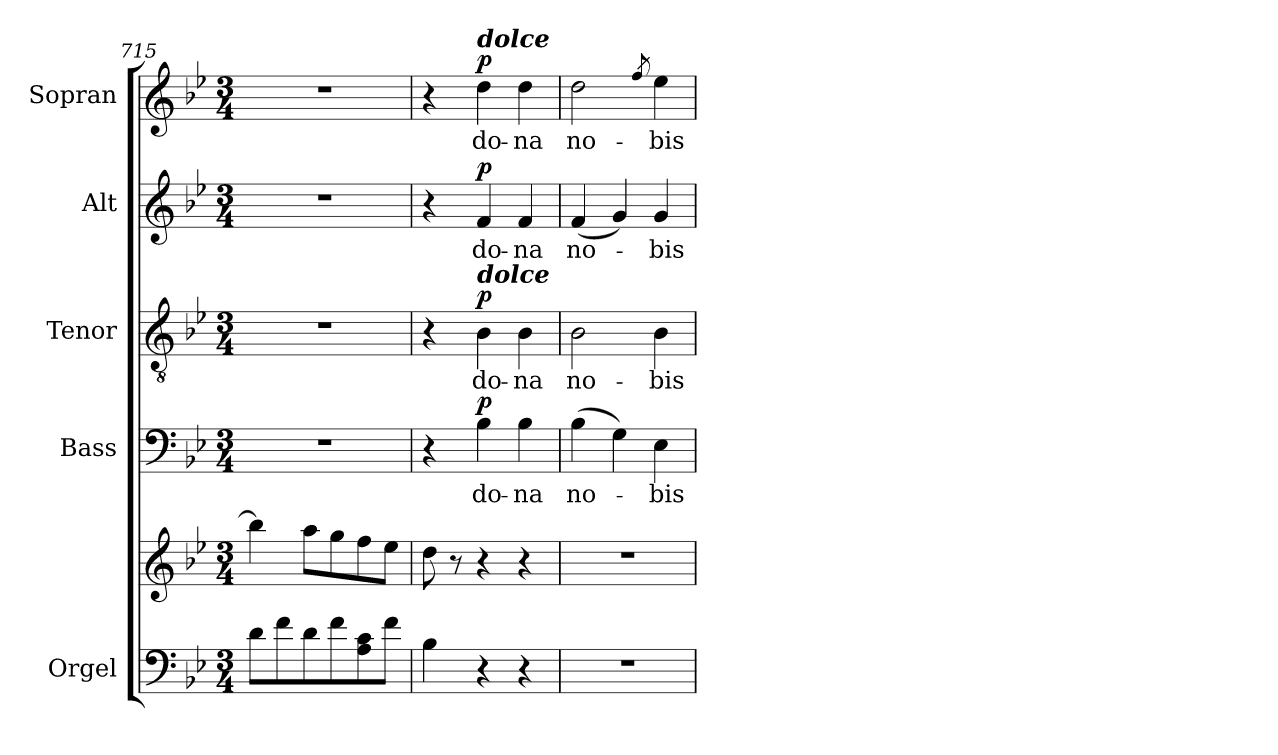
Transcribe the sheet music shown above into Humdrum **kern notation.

**kern	**kern	**kern	**text	**dynam	**kern	**text	**dynam	**kern	**text	**dynam	**kern	**text	**dynam
*part5	*part5	*part4	*part4	*part4	*part3	*part3	*part3	*part2	*part2	*part2	*part1	*part1	*part1
*staff6	*staff5	*staff4	*staff4	*staff4	*staff3	*staff3	*staff3	*staff2	*staff2	*staff2	*staff1	*staff1	*staff1
*I"Orgel	*	*I"Bass	*	*	*I"Tenor	*	*	*I"Alt	*	*	*I"Sopran	*	*
*I'Org.	*	*I'B.	*	*	*I'T.	*	*	*I'A.	*	*	*I'S.	*	*
*clefF4	*clefG2	*clefF4	*	*	*clefGv2	*	*	*clefG2	*	*	*clefG2	*	*
*k[b-e-]	*k[b-e-]	*k[b-e-]	*	*	*k[b-e-]	*	*	*k[b-e-]	*	*	*k[b-e-]	*	*
*B-:	*B-:	*B-:	*	*	*B-:	*	*	*B-:	*	*	*B-:	*	*
*M3/4	*M3/4	*M3/4	*	*	*M3/4	*	*	*M3/4	*	*	*M3/4	*	*
=715	=715	=715	=715	=715	=715	=715	=715	=715	=715	=715	=715	=715	=715
8d\L	4bb-\]	2.r	.	.	2.r	.	.	2.r	.	.	2.r	.	.
8f\	.	.	.	.	.	.	.	.	.	.	.	.	.
8d\	8aa\L	.	.	.	.	.	.	.	.	.	.	.	.
8f\	8gg\	.	.	.	.	.	.	.	.	.	.	.	.
8A\ 8c\	8ff\	.	.	.	.	.	.	.	.	.	.	.	.
8f\J	8ee-\J	.	.	.	.	.	.	.	.	.	.	.	.
=716	=716	=716	=716	=716	=716	=716	=716	=716	=716	=716	=716	=716	=716
4B-\	8dd\	4r	.	.	4r	.	.	4r	.	.	4r	.	.
.	8r	.	.	.	.	.	.	.	.	.	.	.	.
!	!	!	!	!	!	!	!	!	!	!	!LO:TX:a:Bi:t=dolce	!	!
!	!	!	!	!	!LO:TX:a:Bi:t=dolce	!	!	!	!	!	!	!	!
!	!	!	!LO:LY:b	!LO:DY:a	!	!LO:LY:b	!LO:DY:a	!	!LO:LY:b	!LO:DY:a	!	!LO:LY:b	!LO:DY:a
4r	4r	4B-\	do-	p	4B-\	do-	p	4f/	do-	p	4dd\	do-	p
!	!	!	!LO:LY:b	!	!	!LO:LY:b	!	!	!LO:LY:b	!	!	!LO:LY:b	!
4r	4r	4B-\	-na	.	4B-\	-na	.	4f/	-na	.	4dd\	-na	.
=717	=717	=717	=717	=717	=717	=717	=717	=717	=717	=717	=717	=717	=717
!	!	!	!LO:LY:b	!	!	!LO:LY:b	!	!	!LO:LY:b	!	!	!LO:LY:b	!
2.r	2.r	(>4B-\	no-	.	2B-\	no-	.	(<4f/	no-	.	2dd\	no-	.
.	.	4G\)	.	.	.	.	.	4g/)	.	.	.	.	.
.	.	.	.	.	.	.	.	.	.	.	8qff/	.	.
!	!	!	!LO:LY:b	!	!	!LO:LY:b	!	!	!LO:LY:b	!	!	!LO:LY:b	!
.	.	4E-\	-bis	.	4B-\	-bis	.	4g/	-bis	.	4ee-\	-bis	.
=	=	=	=	=	=	=	=	=	=	=	=	=	=
*-	*-	*-	*-	*-	*-	*-	*-	*-	*-	*-	*-	*-	*-
